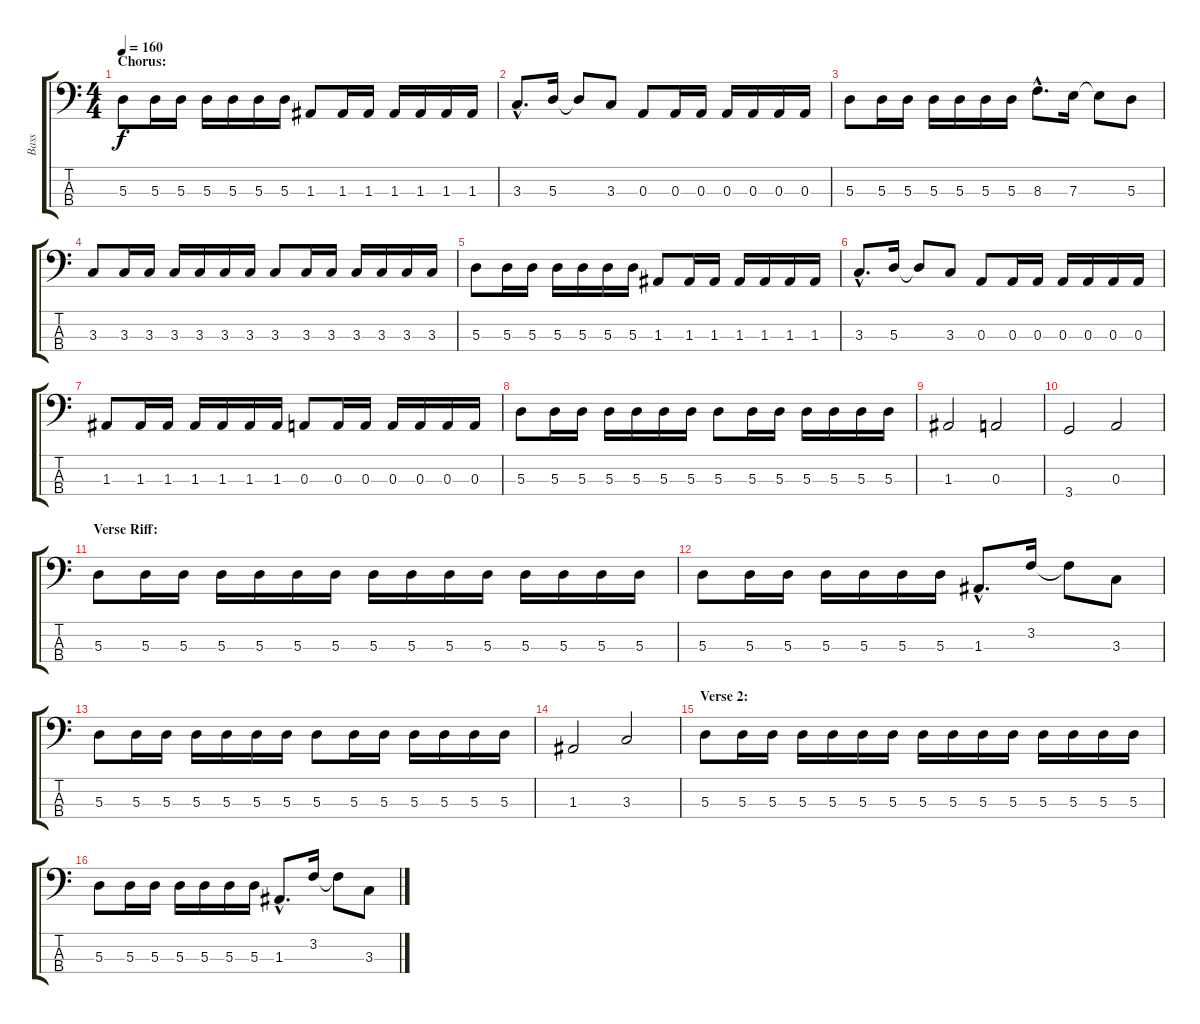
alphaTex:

\track ("Bass" "Bass") {instrument electricbasspick}
\staff {score tabs}
\tuning (G2 D2 A1 E1) {hide}
\ts (4 4)
\section ("" "Chorus:")
\tempo 160
\clef f4
\ks c
5.3.8{dy f} 5.3.16 5.3.16 5.3.16 5.3.16 5.3.16 5.3.16 1.3.8 1.3.16 1.3.16 1.3.16 1.3.16 1.3.16 1.3.16 |
3.3{hac}.8{d} 5.3.16 5.3{t}.8 3.3.8 0.3.8 0.3.16 0.3.16 0.3.16 0.3.16 0.3.16 0.3.16 |
5.3.8 5.3.16 5.3.16 5.3.16 5.3.16 5.3.16 5.3.16 8.3{hac}.8{d} 7.3.16 7.3{t}.8 5.3.8 |
3.3.8 3.3.16 3.3.16 3.3.16 3.3.16 3.3.16 3.3.16 3.3.8 3.3.16 3.3.16 3.3.16 3.3.16 3.3.16 3.3.16 |
5.3.8 5.3.16 5.3.16 5.3.16 5.3.16 5.3.16 5.3.16 1.3.8 1.3.16 1.3.16 1.3.16 1.3.16 1.3.16 1.3.16 |
3.3{hac}.8{d} 5.3.16 5.3{t}.8 3.3.8 0.3.8 0.3.16 0.3.16 0.3.16 0.3.16 0.3.16 0.3.16 |
1.3.8 1.3.16 1.3.16 1.3.16 1.3.16 1.3.16 1.3.16 0.3.8 0.3.16 0.3.16 0.3.16 0.3.16 0.3.16 0.3.16 |
5.3.8 5.3.16 5.3.16 5.3.16 5.3.16 5.3.16 5.3.16 5.3.8 5.3.16 5.3.16 5.3.16 5.3.16 5.3.16 5.3.16 |
1.3.2 0.3.2 |
3.4.2 0.3.2 |
\section ("" "Verse Riff:")
5.3.8 5.3.16 5.3.16 5.3.16 5.3.16 5.3.16 5.3.16 5.3.16 5.3.16 5.3.16 5.3.16 5.3.16 5.3.16 5.3.16 5.3.16 |
5.3.8 5.3.16 5.3.16 5.3.16 5.3.16 5.3.16 5.3.16 1.3{hac}.8{d} 3.2.16 3.2{t}.8 3.3.8 |
5.3.8 5.3.16 5.3.16 5.3.16 5.3.16 5.3.16 5.3.16 5.3.8 5.3.16 5.3.16 5.3.16 5.3.16 5.3.16 5.3.16 |
1.3.2 3.3.2 |
\section ("" "Verse 2:")
5.3.8 5.3.16 5.3.16 5.3.16 5.3.16 5.3.16 5.3.16 5.3.16 5.3.16 5.3.16 5.3.16 5.3.16 5.3.16 5.3.16 5.3.16 |
5.3.8 5.3.16 5.3.16 5.3.16 5.3.16 5.3.16 5.3.16 1.3{hac}.8{d} 3.2.16 3.2{t}.8 3.3.8
